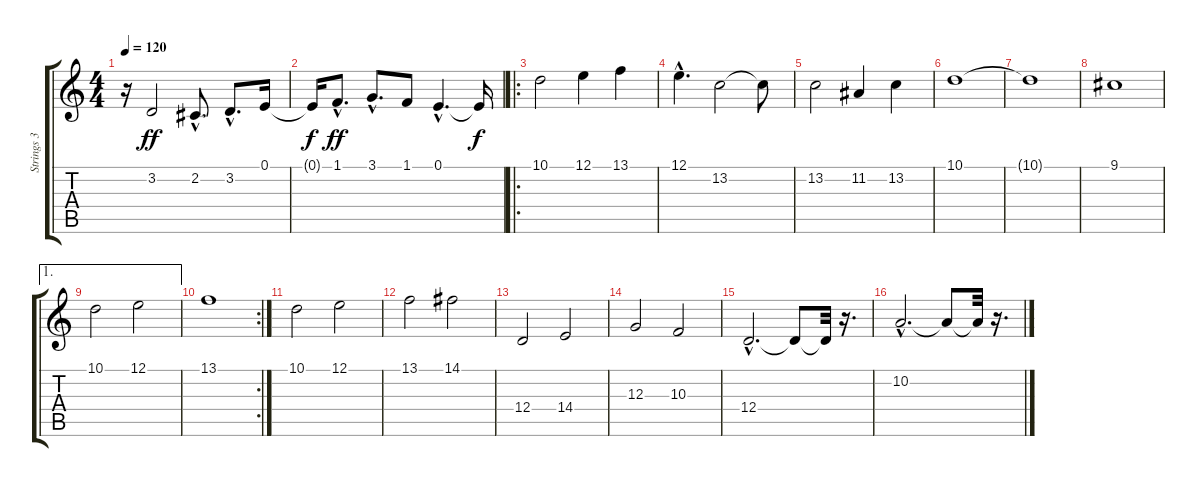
\track ("Strings 3" "Strings 3") {instrument synthstrings1}
\staff {score tabs}
\tuning (E4 B3 G3 D3 A2 E2) {hide}
\ts (4 4)
\tempo 120
\clef g2
\ks c
r.16{dy ff} 3.2.2 2.2{hac}.8{d} 3.2{hac}.8{d} 0.1.16 |
0.1{t}.16{dy f} 1.1{hac}.8{d dy ff} 3.1{hac}.8{d} 1.1.8 0.1{hac}.4{d} 0.1{t}.16{dy f} |
\ro
10.1.2 12.1.4 13.1.4 |
12.1{hac}.4{d} 13.2.2 13.2{t}.8 |
13.2.2 11.2.4 13.2.4 |
10.1.1 |
10.1{t}.1 |
9.1.1 |
\ae 1
10.1.2 12.1.2 |
\rc 2
13.1.1 |
10.1.2 12.1.2 |
13.1.2 14.1.2 |
12.4.2 14.4.2 |
12.3.2 10.3.2 |
12.4{hac}.2{d} 12.4{t}.8 12.4{t}.32 r.16{d} |
10.2{hac}.2{d} 10.2{t}.8 10.2{t}.32 r.16{d}
